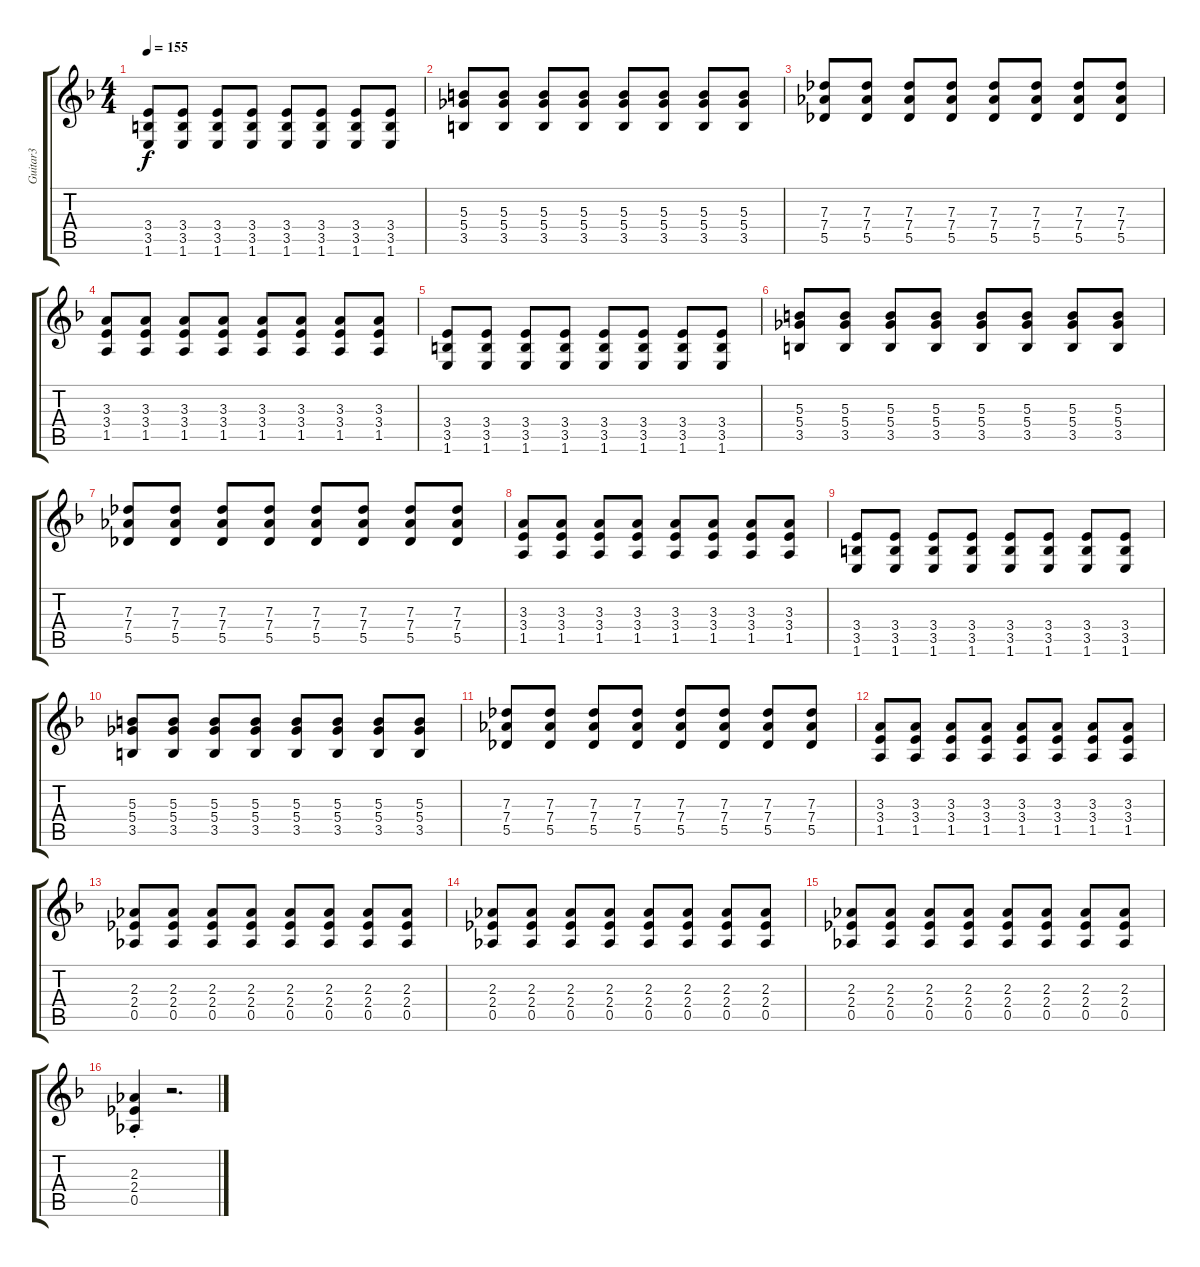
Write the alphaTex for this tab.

\track ("Guitar3" "Guitar3") {instrument distortionguitar}
\staff {score tabs}
\tuning (Eb4 Bb3 Gb3 Db3 Ab2 Eb2) {hide}
\ts (4 4)
\tempo 155
\clef g2
\ks dminor
(3.4 3.5 1.6).8{dy f} (3.4 3.5 1.6).8 (3.4 3.5 1.6).8 (3.4 3.5 1.6).8 (3.4 3.5 1.6).8 (3.4 3.5 1.6).8 (3.4 3.5 1.6).8 (3.4 3.5 1.6).8 |
(5.3 5.4 3.5).8 (5.3 5.4 3.5).8 (5.3 5.4 3.5).8 (5.3 5.4 3.5).8 (5.3 5.4 3.5).8 (5.3 5.4 3.5).8 (5.3 5.4 3.5).8 (5.3 5.4 3.5).8 |
(7.3 7.4 5.5).8 (7.3 7.4 5.5).8 (7.3 7.4 5.5).8 (7.3 7.4 5.5).8 (7.3 7.4 5.5).8 (7.3 7.4 5.5).8 (7.3 7.4 5.5).8 (7.3 7.4 5.5).8 |
(3.3 3.4 1.5).8 (3.3 3.4 1.5).8 (3.3 3.4 1.5).8 (3.3 3.4 1.5).8 (3.3 3.4 1.5).8 (3.3 3.4 1.5).8 (3.3 3.4 1.5).8 (3.3 3.4 1.5).8 |
(3.4 3.5 1.6).8 (3.4 3.5 1.6).8 (3.4 3.5 1.6).8 (3.4 3.5 1.6).8 (3.4 3.5 1.6).8 (3.4 3.5 1.6).8 (3.4 3.5 1.6).8 (3.4 3.5 1.6).8 |
(5.3 5.4 3.5).8 (5.3 5.4 3.5).8 (5.3 5.4 3.5).8 (5.3 5.4 3.5).8 (5.3 5.4 3.5).8 (5.3 5.4 3.5).8 (5.3 5.4 3.5).8 (5.3 5.4 3.5).8 |
(7.3 7.4 5.5).8 (7.3 7.4 5.5).8 (7.3 7.4 5.5).8 (7.3 7.4 5.5).8 (7.3 7.4 5.5).8 (7.3 7.4 5.5).8 (7.3 7.4 5.5).8 (7.3 7.4 5.5).8 |
(3.3 3.4 1.5).8 (3.3 3.4 1.5).8 (3.3 3.4 1.5).8 (3.3 3.4 1.5).8 (3.3 3.4 1.5).8 (3.3 3.4 1.5).8 (3.3 3.4 1.5).8 (3.3 3.4 1.5).8 |
(3.4 3.5 1.6).8 (3.4 3.5 1.6).8 (3.4 3.5 1.6).8 (3.4 3.5 1.6).8 (3.4 3.5 1.6).8 (3.4 3.5 1.6).8 (3.4 3.5 1.6).8 (3.4 3.5 1.6).8 |
(5.3 5.4 3.5).8 (5.3 5.4 3.5).8 (5.3 5.4 3.5).8 (5.3 5.4 3.5).8 (5.3 5.4 3.5).8 (5.3 5.4 3.5).8 (5.3 5.4 3.5).8 (5.3 5.4 3.5).8 |
(7.3 7.4 5.5).8 (7.3 7.4 5.5).8 (7.3 7.4 5.5).8 (7.3 7.4 5.5).8 (7.3 7.4 5.5).8 (7.3 7.4 5.5).8 (7.3 7.4 5.5).8 (7.3 7.4 5.5).8 |
(3.3 3.4 1.5).8 (3.3 3.4 1.5).8 (3.3 3.4 1.5).8 (3.3 3.4 1.5).8 (3.3 3.4 1.5).8 (3.3 3.4 1.5).8 (3.3 3.4 1.5).8 (3.3 3.4 1.5).8 |
(2.3 2.4 0.5).8 (2.3 2.4 0.5).8 (2.3 2.4 0.5).8 (2.3 2.4 0.5).8 (2.3 2.4 0.5).8 (2.3 2.4 0.5).8 (2.3 2.4 0.5).8 (2.3 2.4 0.5).8 |
(2.3 2.4 0.5).8 (2.3 2.4 0.5).8 (2.3 2.4 0.5).8 (2.3 2.4 0.5).8 (2.3 2.4 0.5).8 (2.3 2.4 0.5).8 (2.3 2.4 0.5).8 (2.3 2.4 0.5).8 |
(2.3 2.4 0.5).8 (2.3 2.4 0.5).8 (2.3 2.4 0.5).8 (2.3 2.4 0.5).8 (2.3 2.4 0.5).8 (2.3 2.4 0.5).8 (2.3 2.4 0.5).8 (2.3 2.4 0.5).8 |
(2.3{st} 2.4{st} 0.5{st}).4 r.2{d}
